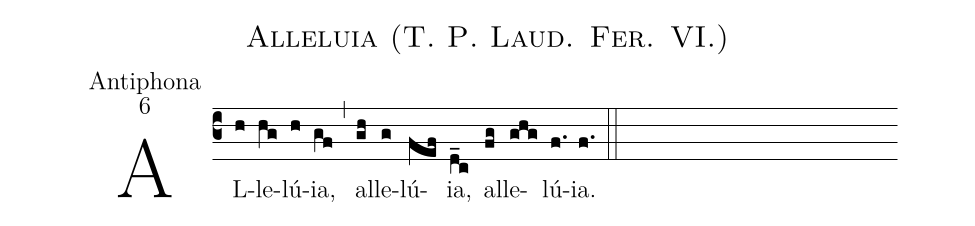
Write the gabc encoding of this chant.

name:Alleluia (T. P. Laud. Fer. VI.);
office-part:Antiphona;
mode:6;
%%
(c3) AL(h)le(hg)lú(h)ia,(gf) (,) al(gh)le(g)lú(fef)ia,(d_c) al(fg)le(ghg)lú(f.)ia.(f.) (::)
